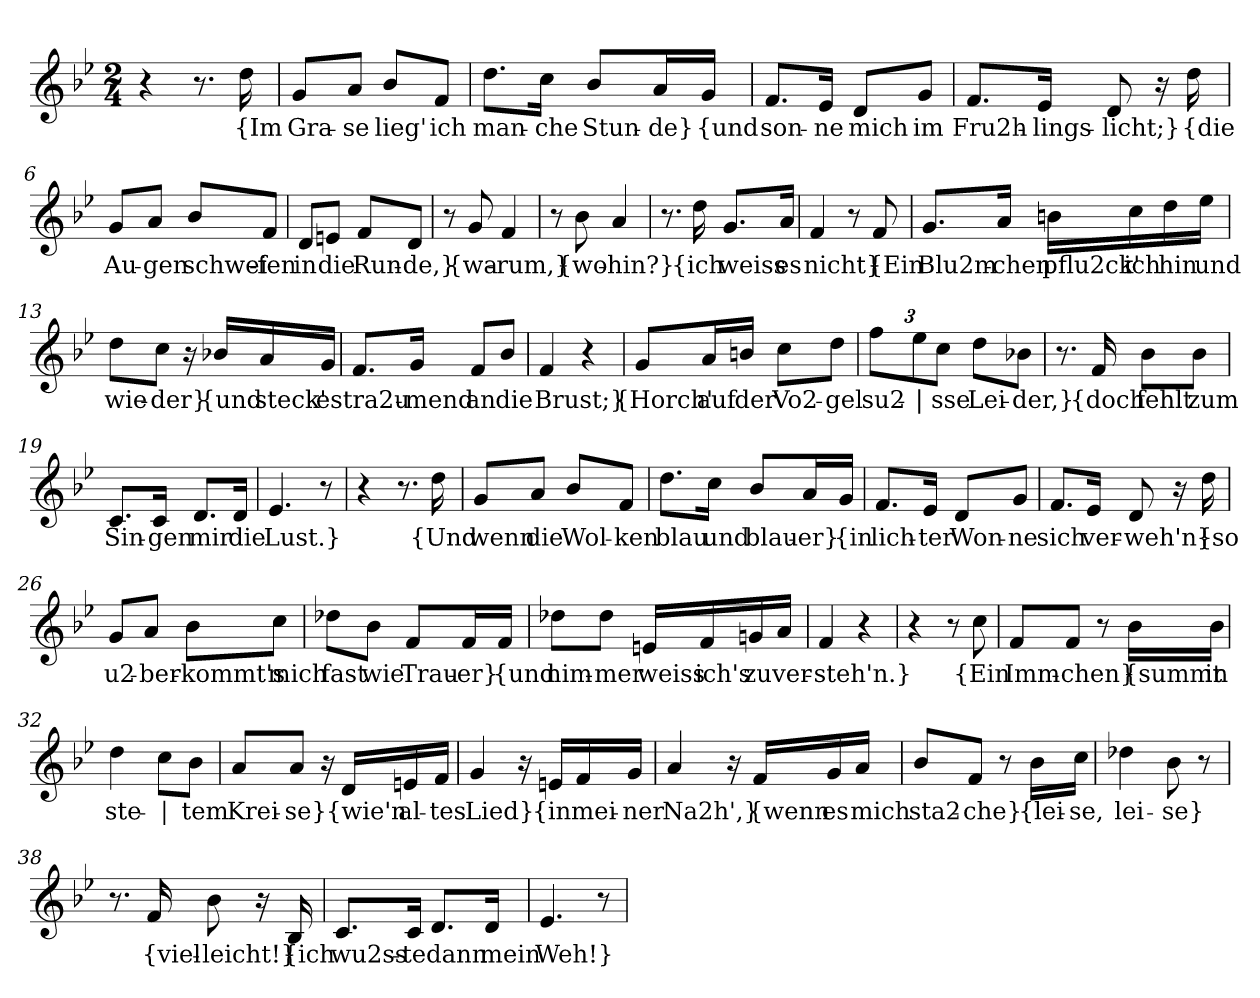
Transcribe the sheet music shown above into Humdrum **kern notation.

**kern	**text
*part1	*part1
*staff1	*staff1
*clefG2	*
*k[b-e-]	*
*M2/4	*
=1	=1
4r	.
8.r	.
!	!LO:LY:b
16dd\	{Im
=2	=2
!	!LO:LY:b
8g/L	Gra-
!	!LO:LY:b
8a/J	-se
!	!LO:LY:b
8b-/L	lieg'
!	!LO:LY:b
8f/J	ich
=3	=3
!	!LO:LY:b
8.dd\L	man-
!	!LO:LY:b
16cc\Jk	-che
!	!LO:LY:b
8b-/L	Stun-
!	!LO:LY:b
16a/L	-de}
!	!LO:LY:b
16g/JJ	{und
=4	=4
!	!LO:LY:b
8.f/L	son-
!	!LO:LY:b
16e-/Jk	-ne
!	!LO:LY:b
8d/L	mich
!	!LO:LY:b
8g/J	im
=5	=5
!	!LO:LY:b
8.f/L	Fru2h-
!	!LO:LY:b
16e-/Jk	-lings-
!	!LO:LY:b
8d/	-licht;}
16r	.
!	!LO:LY:b
16dd\	{die
!!LO:LB:g=z
=6	=6
!	!LO:LY:b
8g/L	Au-
!	!LO:LY:b
8a/J	-gen
!	!LO:LY:b
8b-/L	schwei-
!	!LO:LY:b
8f/J	-fen
=7	=7
!	!LO:LY:b
8d/L	in
!	!LO:LY:b
8en/J	die
!	!LO:LY:b
8f/L	Run-
!	!LO:LY:b
8d/J	-de,}
=8	=8
8r	.
!	!LO:LY:b
8g/	{wa-
!	!LO:LY:b
4f/	-rum,}
=9	=9
8r	.
!	!LO:LY:b
8b-\	{wo-
!	!LO:LY:b
4a/	-hin?}
=10	=10
8.r	.
!	!LO:LY:b
16dd\	{ich
!	!LO:LY:b
8.g/L	weiss
!	!LO:LY:b
16a/Jk	es
=11	=11
!	!LO:LY:b
4f/	nicht}
8r	.
!	!LO:LY:b
8f/	{Ein
!!LO:LB:g=z
=12	=12
!	!LO:LY:b
8.g/L	Blu2m-
!	!LO:LY:b
16a/Jk	-chen
!	!LO:LY:b
16bn\LL	pflu2ck'
!	!LO:LY:b
16cc\	ich
!	!LO:LY:b
16dd\	hin
!	!LO:LY:b
16ee-\JJ	und
=13	=13
!	!LO:LY:b
8dd\L	wie-
!	!LO:LY:b
8cc\J	-der}
16r	.
!	!LO:LY:b
16b-X/LL	{und
!	!LO:LY:b
16a/	steck'
!	!LO:LY:b
16g/JJ	es
=14	=14
!	!LO:LY:b
8.f/L	tra2u-
!	!LO:LY:b
16g/Jk	-mend
!	!LO:LY:b
8f/L	an
!	!LO:LY:b
8b-/J	die
=15	=15
!	!LO:LY:b
4f/	Brust;}
4r	.
!!LO:LB:g=z
=16	=16
!	!LO:LY:b
8g/L	{Horch'
!	!LO:LY:b
16a/L	auf
!	!LO:LY:b
16bn/JJ	der
!	!LO:LY:b
8cc\L	Vo2-
!	!LO:LY:b
8dd\J	-gel
=17	=17
*Xbrackettup	*
!	!LO:LY:b
12ff\L	su2-
!	!LO:LY:b
12ee-\	|
!	!LO:LY:b
12cc\J	-sse
!	!LO:LY:b
8dd\L	Lei-
!	!LO:LY:b
8b-X\J	-der,}
=18	=18
8.r	.
!	!LO:LY:b
16f/	{doch
!	!LO:LY:b
8b-\L	fehlt
!	!LO:LY:b
8b-\J	zum
=19	=19
!	!LO:LY:b
8.c/L	Sin-
!	!LO:LY:b
16c/Jk	-gen
!	!LO:LY:b
8.d/L	mir
!	!LO:LY:b
16d/Jk	die
=20	=20
!	!LO:LY:b
4.e-/	Lust.}
8r	.
=21	=21
4r	.
8.r	.
!	!LO:LY:b
16dd\	{Und
!!LO:LB:g=z
=22	=22
!	!LO:LY:b
8g/L	wenn
!	!LO:LY:b
8a/J	die
!	!LO:LY:b
8b-/L	Wol-
!	!LO:LY:b
8f/J	-ken
=23	=23
!	!LO:LY:b
8.dd\L	blau
!	!LO:LY:b
16cc\Jk	und
!	!LO:LY:b
8b-/L	blau-
!	!LO:LY:b
16a/L	-er}
!	!LO:LY:b
16g/JJ	{in
=24	=24
!	!LO:LY:b
8.f/L	lich-
!	!LO:LY:b
16e-/Jk	-ter
!	!LO:LY:b
8d/L	Won-
!	!LO:LY:b
8g/J	-ne
=25	=25
!	!LO:LY:b
8.f/L	sich
!	!LO:LY:b
16e-/Jk	ver-
!	!LO:LY:b
8d/	weh'n}
16r	.
!	!LO:LY:b
16dd\	{so
!!LO:LB:g=z
=26	=26
!	!LO:LY:b
8g/L	u2-
!	!LO:LY:b
8a/J	-ber-
!	!LO:LY:b
8b-\L	kommt's
!	!LO:LY:b
8cc\J	mich
=27	=27
!	!LO:LY:b
8dd-X\L	fast
!	!LO:LY:b
8b-\J	wie
!	!LO:LY:b
8f/L	Trau-
!	!LO:LY:b
16f/L	-er}
!	!LO:LY:b
16f/JJ	{und
=28	=28
!	!LO:LY:b
8dd-X\L	nim-
!	!LO:LY:b
8dd-\J	-mer
!	!LO:LY:b
16en/LL	weiss
!	!LO:LY:b
16f/	ich's
!	!LO:LY:b
16gn/	zu
!	!LO:LY:b
16a/JJ	ver-
=29	=29
!	!LO:LY:b
4f/	-steh'n.}
4r	.
=30	=30
4r	.
8r	.
!	!LO:LY:b
8cc\	{Ein
!!LO:LB:g=z
=31	=31
!	!LO:LY:b
8f/L	Imm-
!	!LO:LY:b
8f/J	-chen}
8r	.
!	!LO:LY:b
16b-\LL	{summt
!	!LO:LY:b
16b-\JJ	in
=32	=32
!	!LO:LY:b
4dd\	ste-
!	!LO:LY:b
8cc\L	|
!	!LO:LY:b
8b-\J	-tem
=33	=33
!	!LO:LY:b
8a/L	Krei-
!	!LO:LY:b
8a/J	-se}
16r	.
!	!LO:LY:b
16d/LL	{wie'n
!	!LO:LY:b
16en/	al-
!	!LO:LY:b
16f/JJ	-tes
=34	=34
!	!LO:LY:b
4g/	Lied}
16r	.
!	!LO:LY:b
16en/LL	{in
!	!LO:LY:b
16f/	mei-
!	!LO:LY:b
16g/JJ	-ner
=35	=35
!	!LO:LY:b
4a/	Na2h',}
16r	.
!	!LO:LY:b
16f/LL	{wenn
!	!LO:LY:b
16g/	es
!	!LO:LY:b
16a/JJ	mich
!!LO:LB:g=z
=36	=36
!	!LO:LY:b
8b-/L	sta2-
!	!LO:LY:b
8f/J	-che}
8r	.
!	!LO:LY:b
16b-\LL	{lei-
!	!LO:LY:b
16cc\JJ	-se,
=37	=37
!	!LO:LY:b
4dd-X\	lei-
!	!LO:LY:b
8b-\	-se}
8r	.
=38	=38
8.r	.
!	!LO:LY:b
16f/	{viel-
!	!LO:LY:b
8b-\	-leicht!}
16r	.
!	!LO:LY:b
16B-/	{ich
=39	=39
!	!LO:LY:b
8.c/L	wu2ss-
!	!LO:LY:b
16c/Jk	-te
!	!LO:LY:b
8.d/L	dann
!	!LO:LY:b
16d/Jk	mein
=40	=40
!	!LO:LY:b
4.e-/	Weh!}
8r	.
=	=
*-	*-
